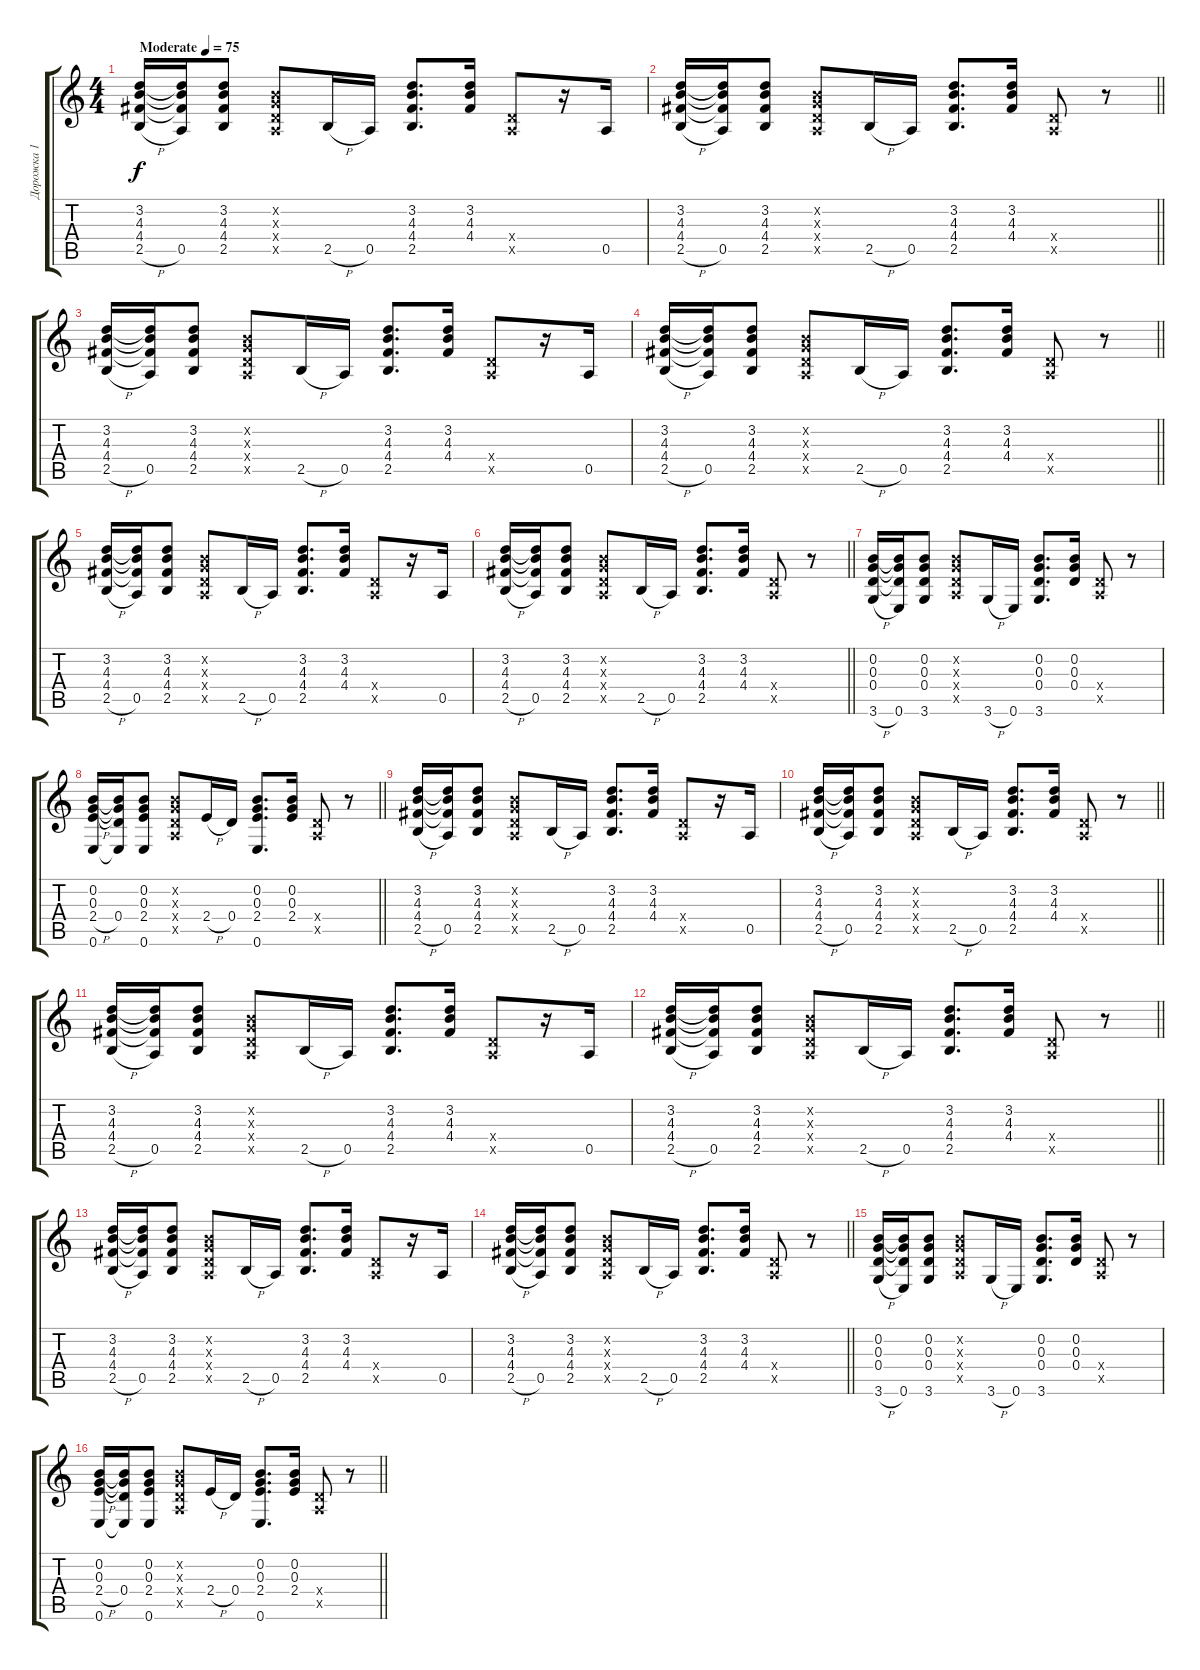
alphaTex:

\track ("Дорожка 1" "Дорожка 1") {instrument acousticguitarsteel}
\staff {score tabs}
\tuning (E4 B3 G3 D3 A2 E2) {hide}
\ts (4 4)
\tempo (75 "Moderate")
\clef g2
\ks c
(3.2 4.3 4.4 2.5{h}).16{dy f instrument acousticguitarsteel} (3.2{t} 4.3{t} 4.4{t} 0.5).16 (3.2 4.3 4.4 2.5).8 (0.2{x} 0.3{x} 0.4{x} 0.5{x}).8 2.5{h}.16 0.5.16 (3.2 4.3 4.4 2.5).8{d} (3.2 4.3 4.4).16 (0.4{x} 0.5{x}).8 r.16 0.5.16 |
\barLineRight lightlight
(3.2 4.3 4.4 2.5{h}).16 (3.2{t} 4.3{t} 4.4{t} 0.5).16 (3.2 4.3 4.4 2.5).8 (0.2{x} 0.3{x} 0.4{x} 0.5{x}).8 2.5{h}.16 0.5.16 (3.2 4.3 4.4 2.5).8{d} (3.2 4.3 4.4).16 (0.4{x} 0.5{x}).8 r.8 |
(3.2 4.3 4.4 2.5{h}).16 (3.2{t} 4.3{t} 4.4{t} 0.5).16 (3.2 4.3 4.4 2.5).8 (0.2{x} 0.3{x} 0.4{x} 0.5{x}).8 2.5{h}.16 0.5.16 (3.2 4.3 4.4 2.5).8{d} (3.2 4.3 4.4).16 (0.4{x} 0.5{x}).8 r.16 0.5.16 |
\barLineRight lightlight
(3.2 4.3 4.4 2.5{h}).16 (3.2{t} 4.3{t} 4.4{t} 0.5).16 (3.2 4.3 4.4 2.5).8 (0.2{x} 0.3{x} 0.4{x} 0.5{x}).8 2.5{h}.16 0.5.16 (3.2 4.3 4.4 2.5).8{d} (3.2 4.3 4.4).16 (0.4{x} 0.5{x}).8 r.8 |
(3.2 4.3 4.4 2.5{h}).16 (3.2{t} 4.3{t} 4.4{t} 0.5).16 (3.2 4.3 4.4 2.5).8 (0.2{x} 0.3{x} 0.4{x} 0.5{x}).8 2.5{h}.16 0.5.16 (3.2 4.3 4.4 2.5).8{d} (3.2 4.3 4.4).16 (0.4{x} 0.5{x}).8 r.16 0.5.16 |
\barLineRight lightlight
(3.2 4.3 4.4 2.5{h}).16 (3.2{t} 4.3{t} 4.4{t} 0.5).16 (3.2 4.3 4.4 2.5).8 (0.2{x} 0.3{x} 0.4{x} 0.5{x}).8 2.5{h}.16 0.5.16 (3.2 4.3 4.4 2.5).8{d} (3.2 4.3 4.4).16 (0.4{x} 0.5{x}).8 r.8 |
(0.2 0.3 0.4 3.6{h}).16 (0.2{t} 0.3{t} 0.4{t} 0.6).16 (0.2 0.3 0.4 3.6).8 (0.2{x} 0.3{x} 0.4{x} 0.5{x}).8 3.6{h}.16 0.6.16 (0.2 0.3 0.4 3.6).8{d} (0.2 0.3 0.4).16 (0.4{x} 0.5{x}).8 r.8 |
\barLineRight lightlight
(0.2 0.3 2.4{h} 0.6).16 (0.2{t} 0.3{t} 0.4 0.6{t}).16 (0.2 0.3 2.4 0.6).8 (0.2{x} 0.3{x} 0.4{x} 0.5{x}).8 2.4{h}.16 0.4.16 (0.2 0.3 2.4 0.6).8{d} (0.2 0.3 2.4).16 (0.4{x} 0.5{x}).8 r.8 |
(3.2 4.3 4.4 2.5{h}).16 (3.2{t} 4.3{t} 4.4{t} 0.5).16 (3.2 4.3 4.4 2.5).8 (0.2{x} 0.3{x} 0.4{x} 0.5{x}).8 2.5{h}.16 0.5.16 (3.2 4.3 4.4 2.5).8{d} (3.2 4.3 4.4).16 (0.4{x} 0.5{x}).8 r.16 0.5.16 |
\barLineRight lightlight
(3.2 4.3 4.4 2.5{h}).16 (3.2{t} 4.3{t} 4.4{t} 0.5).16 (3.2 4.3 4.4 2.5).8 (0.2{x} 0.3{x} 0.4{x} 0.5{x}).8 2.5{h}.16 0.5.16 (3.2 4.3 4.4 2.5).8{d} (3.2 4.3 4.4).16 (0.4{x} 0.5{x}).8 r.8 |
(3.2 4.3 4.4 2.5{h}).16 (3.2{t} 4.3{t} 4.4{t} 0.5).16 (3.2 4.3 4.4 2.5).8 (0.2{x} 0.3{x} 0.4{x} 0.5{x}).8 2.5{h}.16 0.5.16 (3.2 4.3 4.4 2.5).8{d} (3.2 4.3 4.4).16 (0.4{x} 0.5{x}).8 r.16 0.5.16 |
\barLineRight lightlight
(3.2 4.3 4.4 2.5{h}).16 (3.2{t} 4.3{t} 4.4{t} 0.5).16 (3.2 4.3 4.4 2.5).8 (0.2{x} 0.3{x} 0.4{x} 0.5{x}).8 2.5{h}.16 0.5.16 (3.2 4.3 4.4 2.5).8{d} (3.2 4.3 4.4).16 (0.4{x} 0.5{x}).8 r.8 |
(3.2 4.3 4.4 2.5{h}).16 (3.2{t} 4.3{t} 4.4{t} 0.5).16 (3.2 4.3 4.4 2.5).8 (0.2{x} 0.3{x} 0.4{x} 0.5{x}).8 2.5{h}.16 0.5.16 (3.2 4.3 4.4 2.5).8{d} (3.2 4.3 4.4).16 (0.4{x} 0.5{x}).8 r.16 0.5.16 |
\barLineRight lightlight
(3.2 4.3 4.4 2.5{h}).16 (3.2{t} 4.3{t} 4.4{t} 0.5).16 (3.2 4.3 4.4 2.5).8 (0.2{x} 0.3{x} 0.4{x} 0.5{x}).8 2.5{h}.16 0.5.16 (3.2 4.3 4.4 2.5).8{d} (3.2 4.3 4.4).16 (0.4{x} 0.5{x}).8 r.8 |
(0.2 0.3 0.4 3.6{h}).16 (0.2{t} 0.3{t} 0.4{t} 0.6).16 (0.2 0.3 0.4 3.6).8 (0.2{x} 0.3{x} 0.4{x} 0.5{x}).8 3.6{h}.16 0.6.16 (0.2 0.3 0.4 3.6).8{d} (0.2 0.3 0.4).16 (0.4{x} 0.5{x}).8 r.8 |
\barLineRight lightlight
(0.2 0.3 2.4{h} 0.6).16 (0.2{t} 0.3{t} 0.4 0.6{t}).16 (0.2 0.3 2.4 0.6).8 (0.2{x} 0.3{x} 0.4{x} 0.5{x}).8 2.4{h}.16 0.4.16 (0.2 0.3 2.4 0.6).8{d} (0.2 0.3 2.4).16 (0.4{x} 0.5{x}).8 r.8
